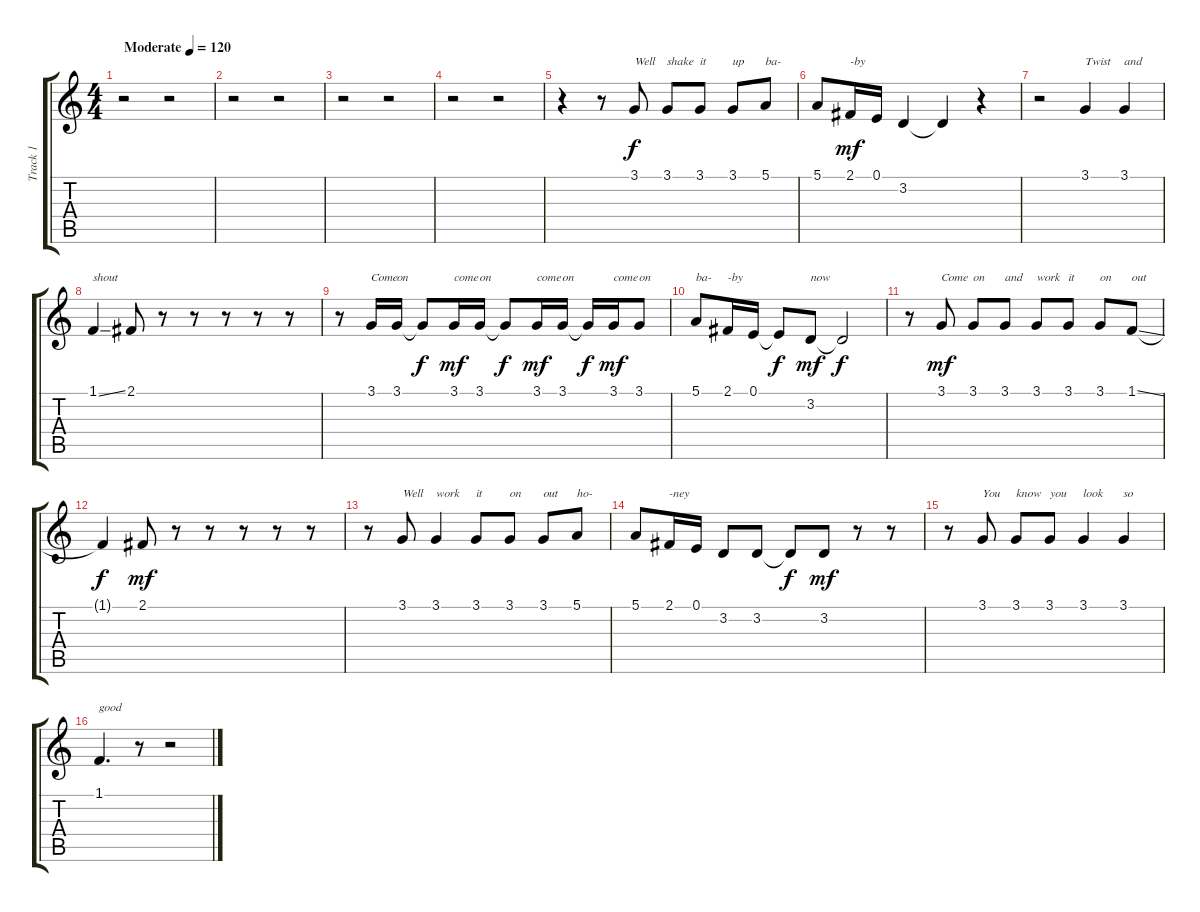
\track ("Track 1" "Track 1") {instrument tenorsax}
\staff {score tabs}
\tuning (E4 B3 G3 D3 A2 E2) {hide}
\ts (4 4)
\tempo (120 "Moderate")
\clef g2
\ks c
r.2{dy f instrument tenorsax} r.2 |
r.2 r.2 |
r.2 r.2 |
r.2 r.2 |
r.4 r.8 3.1.8{txt "Well"} 3.1.8{txt "shake"} 3.1.8{txt "it"} 3.1.8{txt "up"} 5.1.8{txt "ba-"} |
5.1.8 2.1.16{txt "-by" dy mf} 0.1.16 3.2.4 3.2{t}.4 r.4 |
r.2 3.1.4{txt "Twist"} 3.1.4{txt "and"} |
1.1{ss}.4{txt "shout"} 2.1.8 r.8 r.8 r.8 r.8 r.8 |
r.8 3.1.16{txt "Come"} 3.1.16{txt "on"} 3.1{t}.8{dy f} 3.1.16{txt "come" dy mf} 3.1.16{txt "on"} 3.1{t}.8{dy f} 3.1.16{txt "come" dy mf} 3.1.16{txt "on"} 3.1{t}.16{dy f} 3.1.16{txt "come" dy mf} 3.1.8{txt "on"} |
5.1.8{txt "ba-"} 2.1.16{txt "-by"} 0.1.16 0.1{t}.8{dy f} 3.2.8{txt "now" dy mf} 3.2{t}.2{dy f} |
r.8 3.1.8{txt "Come" dy mf} 3.1.8{txt "on"} 3.1.8{txt "and"} 3.1.8{txt "work"} 3.1.8{txt "it"} 3.1.8{txt "on"} 1.1{ss}.8{txt "out"} |
1.1{t}.4{dy f} 2.1.8{dy mf} r.8 r.8 r.8 r.8 r.8 |
r.8 3.1.8{txt "Well"} 3.1.4{txt "work"} 3.1.8{txt "it"} 3.1.8{txt "on"} 3.1.8{txt "out"} 5.1.8{txt "ho-"} |
5.1.8 2.1.16{txt "-ney"} 0.1.16 3.2.8 3.2.8 3.2{t}.8{dy f} 3.2.8{dy mf} r.8 r.8 |
r.8 3.1.8{txt "You"} 3.1.8{txt "know"} 3.1.8{txt "you"} 3.1.4{txt "look"} 3.1.4{txt "so"} |
1.1.4{d txt "good"} r.8 r.2
